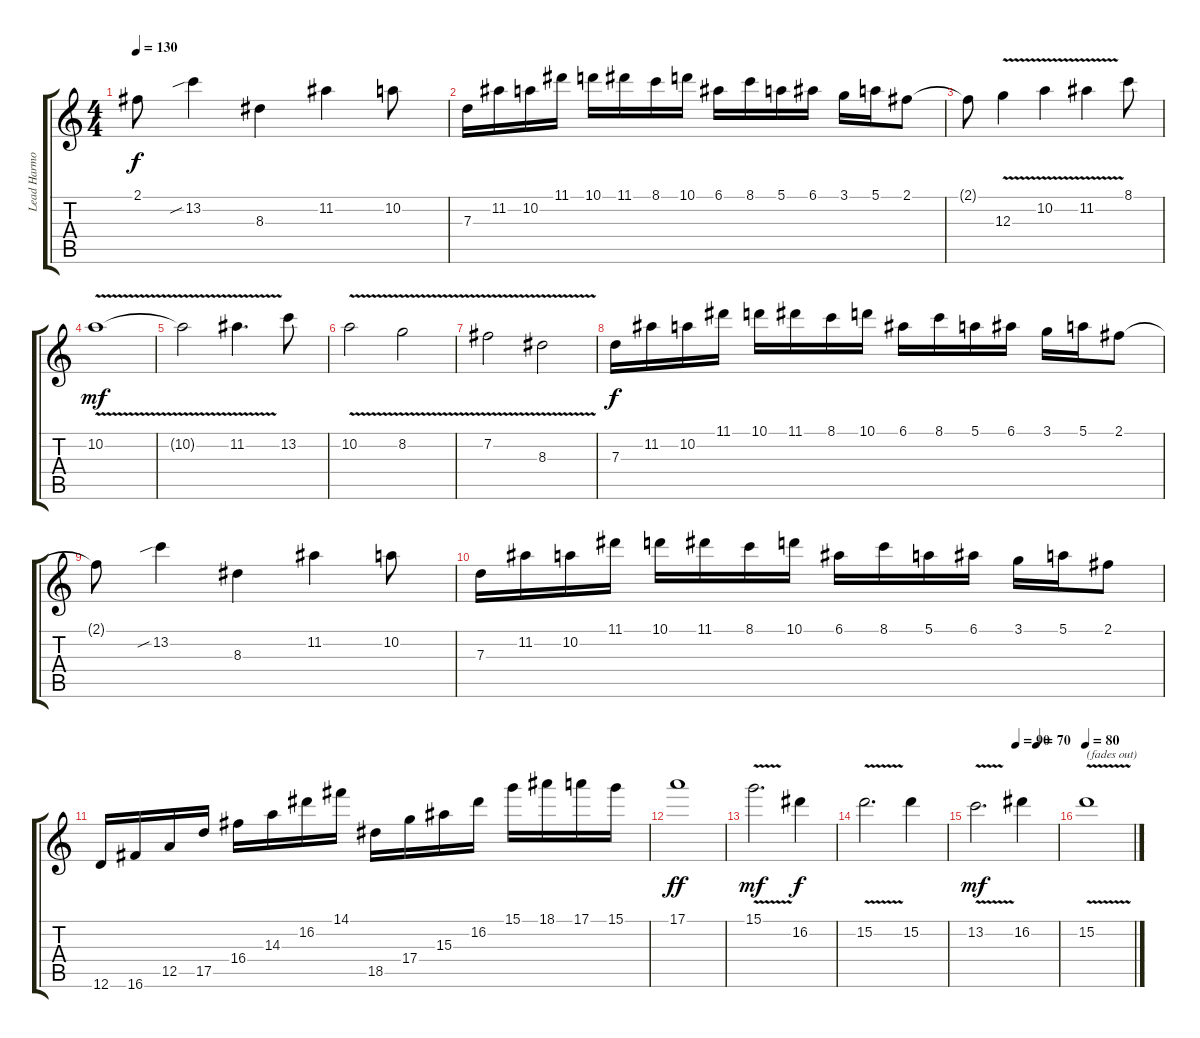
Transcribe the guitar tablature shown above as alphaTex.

\track ("Lead Harmony" "Lead Harmo") {instrument overdrivenguitar}
\staff {score tabs}
\tuning (E4 B3 G3 D3 A2 D2) {hide}
\ts (4 4)
\tempo 130
\clef g2
\ks c
2.1{t}.8{dy f} 13.2{sib}.4 8.3.4 11.2.4 10.2.8 |
7.3.16 11.2.16 10.2.16 11.1.16 10.1.16 11.1.16 8.1.16 10.1.16 6.1.16 8.1.16 5.1.16 6.1.16 3.1.16 5.1.16 2.1.8 |
2.1{t}.8 12.3{v}.4 10.2{v}.4 11.2{v}.4 8.1.8 |
10.2{v}.1{dy mf} |
10.2{t}.2 11.2{v}.4{d} 13.2.8 |
10.2{v}.2 8.2{v}.2 |
7.2{v}.2 8.3{v}.2 |
7.3.16{dy f} 11.2.16 10.2.16 11.1.16 10.1.16 11.1.16 8.1.16 10.1.16 6.1.16 8.1.16 5.1.16 6.1.16 3.1.16 5.1.16 2.1.8 |
2.1{t}.8 13.2{sib}.4 8.3.4 11.2.4 10.2.8 |
7.3.16 11.2.16 10.2.16 11.1.16 10.1.16 11.1.16 8.1.16 10.1.16 6.1.16 8.1.16 5.1.16 6.1.16 3.1.16 5.1.16 2.1.8 |
12.6.16 16.6.16 12.5.16 17.5.16 16.4.16 14.3.16 16.2.16 14.1.16 18.5.16 17.4.16 15.3.16 16.2.16 15.1.16 18.1.16 17.1.16 15.1.16 |
17.1.1{dy ff} |
15.1{v}.2{d dy mf} 16.2.4{dy f} |
15.2{v}.2{d} 15.2.4 |
\tempo (90 0.5)
\tempo (70 0.75)
13.2{v}.2{d dy mf} 16.2.4 |
\tempo 80
15.2{v}.1{txt "(fades out)"}
